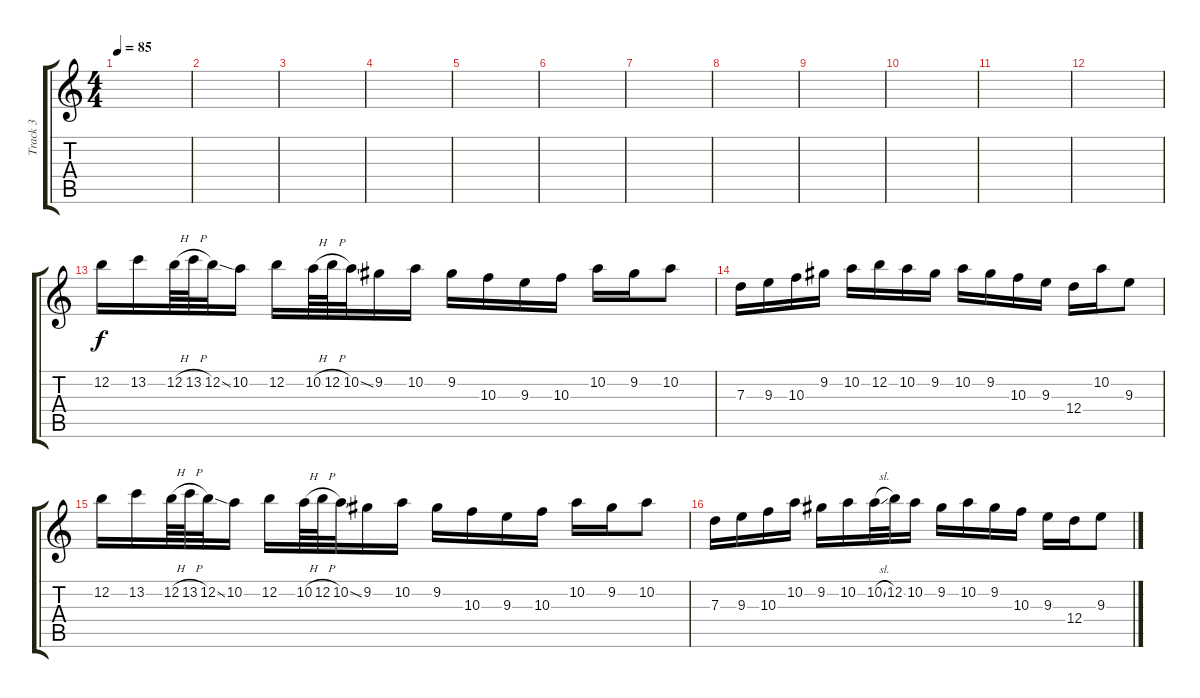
\track ("Track 3" "Track 3") {instrument acousticguitarsteel}
\staff {score tabs}
\tuning (E4 B3 G3 D3 A2 E2) {hide}
\ts (4 4)
\tempo 85
\clef g2
\ks c
|
|
|
|
|
|
|
|
|
|
|
|
12.2.16 13.2.16 12.2{h}.64 13.2{h}.64 12.2{ss}.32 10.2.16 12.2.16 10.2{h}.64 12.2{h}.64 10.2{ss}.32 9.2.16 10.2.16 9.2.16 10.3.16 9.3.16 10.3.16 10.2.16 9.2.16 10.2.8 |
7.3.16 9.3.16 10.3.16 9.2.16 10.2.16 12.2.16 10.2.16 9.2.16 10.2.16 9.2.16 10.3.16 9.3.16 12.4.16 10.2.16 9.3.8 |
12.2.16 13.2.16 12.2{h}.64 13.2{h}.64 12.2{ss}.32 10.2.16 12.2.16 10.2{h}.64 12.2{h}.64 10.2{ss}.32 9.2.16 10.2.16 9.2.16 10.3.16 9.3.16 10.3.16 10.2.16 9.2.16 10.2.8 |
7.3.16 9.3.16 10.3.16 10.2.16 9.2.16 10.2.16 10.2{sl}.32 12.2.32 10.2.16 9.2.16 10.2.16 9.2.16 10.3.16 9.3.16 12.4.16 9.3.8
